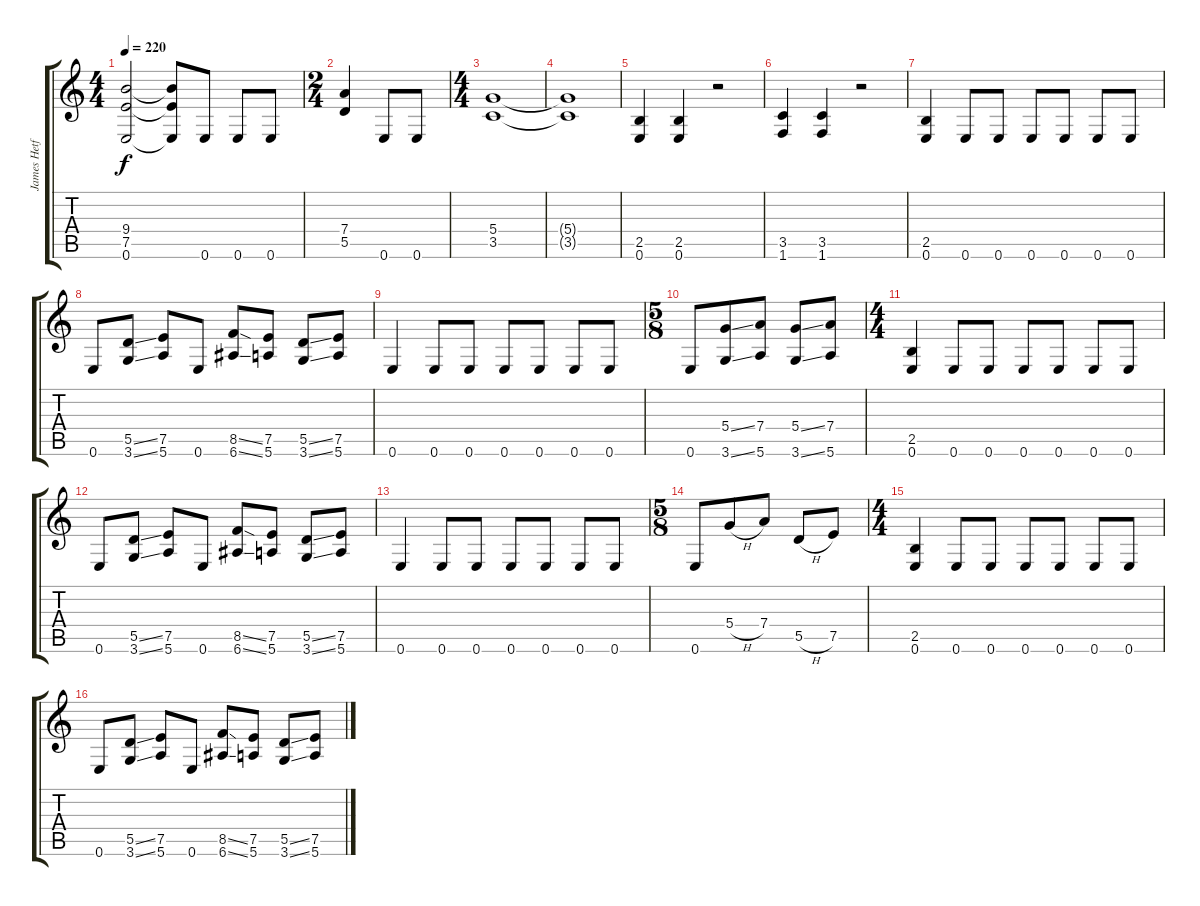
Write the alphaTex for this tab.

\track ("James Hetfield Distortion" "James Hetf") {instrument distortionguitar}
\staff {score tabs}
\tuning (E4 B3 G3 D3 A2 E2) {hide}
\ts (4 4)
\tempo 220
\clef g2
\ks c
(9.4 7.5 0.6).2{dy f} (9.4{t} 7.5{t} 0.6{t}).8 0.6.8 0.6.8 0.6.8 |
\ts (2 4)
(7.4 5.5).4 0.6.8 0.6.8 |
\ts (4 4)
(5.4 3.5).1 |
(5.4{t} 3.5{t}).1 |
(2.5 0.6).4 (2.5 0.6).4 r.2 |
(3.5 1.6).4 (3.5 1.6).4 r.2 |
(2.5 0.6).4 0.6.8 0.6.8 0.6.8 0.6.8 0.6.8 0.6.8 |
0.6.8 (5.5{ss} 3.6{ss}).8 (7.5 5.6).8 0.6.8 (8.5{ss} 6.6{ss}).8 (7.5 5.6).8 (5.5{ss} 3.6{ss}).8 (7.5 5.6).8 |
0.6.4 0.6.8 0.6.8 0.6.8 0.6.8 0.6.8 0.6.8 |
\ts (5 8)
0.6.8 (5.4{ss} 3.6{ss}).8 (7.4 5.6).8 (5.4{ss} 3.6{ss}).8 (7.4 5.6).8 |
\ts (4 4)
(2.5 0.6).4 0.6.8 0.6.8 0.6.8 0.6.8 0.6.8 0.6.8 |
0.6.8 (5.5{ss} 3.6{ss}).8 (7.5 5.6).8 0.6.8 (8.5{ss} 6.6{ss}).8 (7.5 5.6).8 (5.5{ss} 3.6{ss}).8 (7.5 5.6).8 |
0.6.4 0.6.8 0.6.8 0.6.8 0.6.8 0.6.8 0.6.8 |
\ts (5 8)
0.6.8 5.4{h}.8 7.4.8 5.5{h}.8 7.5.8 |
\ts (4 4)
(2.5 0.6).4 0.6.8 0.6.8 0.6.8 0.6.8 0.6.8 0.6.8 |
0.6.8 (5.5{ss} 3.6{ss}).8 (7.5 5.6).8 0.6.8 (8.5{ss} 6.6{ss}).8 (7.5 5.6).8 (5.5{ss} 3.6{ss}).8 (7.5 5.6).8
